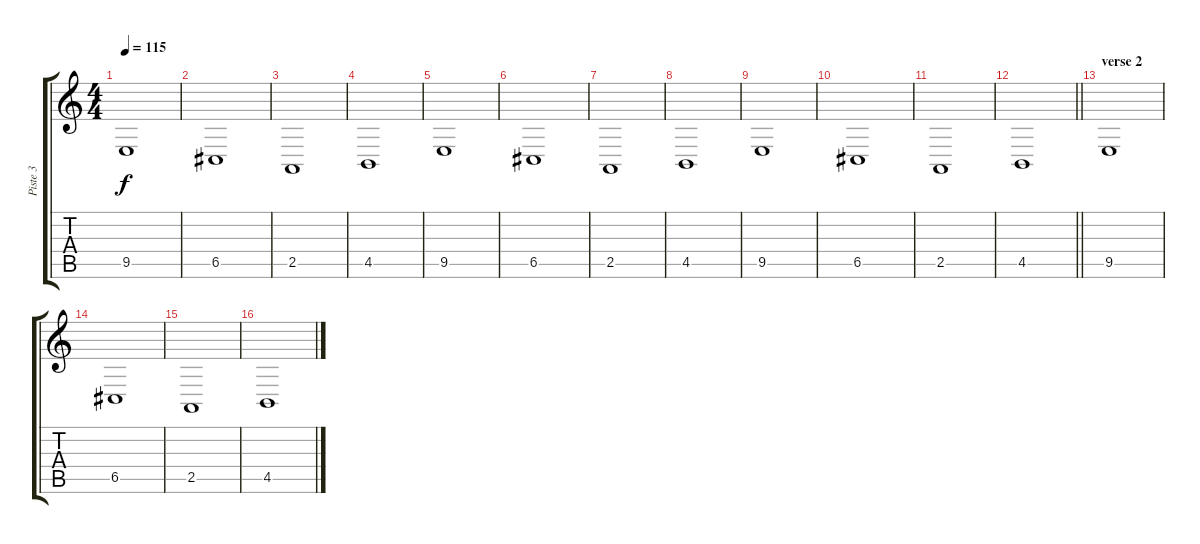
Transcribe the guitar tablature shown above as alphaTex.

\track ("Piste 3" "Piste 3") {instrument stringensemble1}
\staff {score tabs}
\tuning (D4 A3 F3 C3 G2 C2) {hide}
\ts (4 4)
\tempo 115
\clef g2
\ks c
9.5.1{dy f} |
6.5.1 |
2.5.1 |
4.5.1 |
9.5.1 |
6.5.1 |
2.5.1 |
4.5.1 |
9.5.1 |
6.5.1 |
2.5.1 |
\barLineRight lightlight
4.5.1 |
\section ("" "verse 2")
9.5.1 |
6.5.1 |
2.5.1 |
4.5.1
